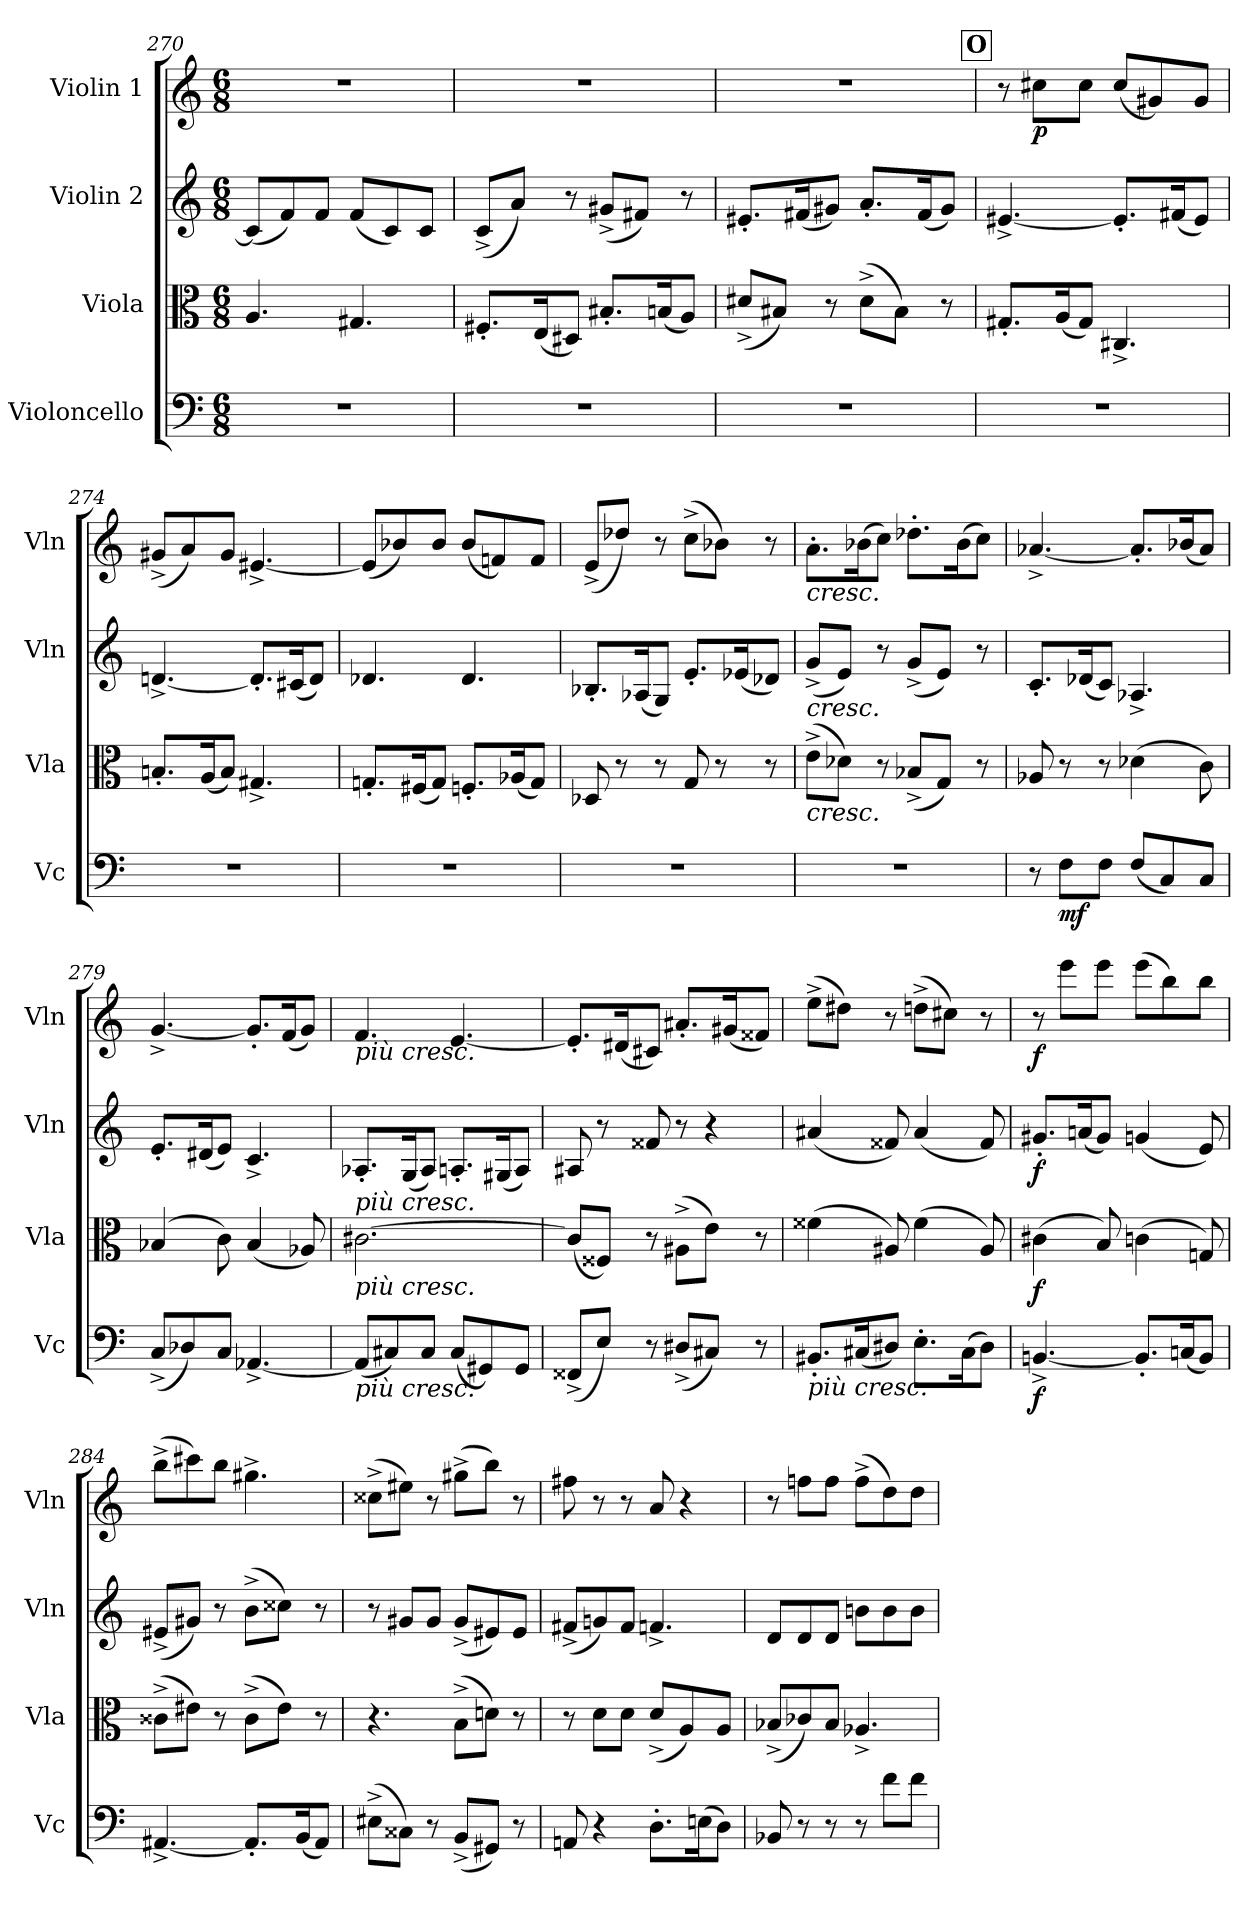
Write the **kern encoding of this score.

**kern	**dynam	**kern	**dynam	**kern	**dynam	**kern	**dynam
*part4	*part4	*part3	*part3	*part2	*part2	*part1	*part1
*staff4	*staff4	*staff3	*staff3	*staff2	*staff2	*staff1	*staff1
*I"Violoncello	*	*I"Viola	*	*I"Violin 2	*	*I"Violin 1	*
*I'Vc	*	*I'Vla	*	*I'Vln	*	*I'Vln	*
*clefF4	*	*clefC3	*	*clefG2	*	*clefG2	*
*k[]	*	*k[]	*	*k[]	*	*k[]	*
*M6/8	*	*M6/8	*	*M6/8	*	*M6/8	*
=270	=270	=270	=270	=270	=270	=270	=270
2.r	.	4.A/	.	(<8c/L]	.	2.r	.
.	.	.	.	8f/)	.	.	.
.	.	.	.	8f/J	.	.	.
.	.	4.G#X/	.	(<8f/L	.	.	.
.	.	.	.	8c/)	.	.	.
.	.	.	.	8c/J	.	.	.
=271	=271	=271	=271	=271	=271	=271	=271
2.r	.	8.F#X'/L	.	(<8c^/L	.	2.r	.
.	.	.	.	8a/J)	.	.	.
.	.	(<16E/K	.	.	.	.	.
.	.	8D#X/J)	.	8r	.	.	.
.	.	8.B#X'/L	.	(<8g#X^/L	.	.	.
.	.	.	.	8f#X/J)	.	.	.
.	.	(<16Bn/K	.	.	.	.	.
.	.	8A/J)	.	8r	.	.	.
=272	=272	=272	=272	=272	=272	=272	=272
2.r	.	(<8d#X^/L	.	8.e#X'/L	.	2.r	.
.	.	8B#X/J)	.	.	.	.	.
.	.	.	.	(<16f#X/K	.	.	.
.	.	8r	.	8g#X/J)	.	.	.
.	.	(>8d#^\L	.	8.a'/L	.	.	.
.	.	8B#\J)	.	.	.	.	.
.	.	.	.	(<16f#/K	.	.	.
.	.	8r	.	8g#/J)	.	.	.
!!LO:LB:g=z
!!LO:REH:place=s1:a:B:fs=14:t=O
=273	=273	=273	=273	=273	=273	=273	=273
2.r	.	8.G#X'/L	.	[4.e#X^/	.	8r	.
!	!	!	!	!	!	!	!LO:DY:b
.	.	.	.	.	.	8cc#X\L	p
.	.	(<16A/K	.	.	.	.	.
.	.	8G#/J)	.	.	.	8cc#\J	.
.	.	4.C#X^/	.	8.e#'/L]	.	(<8cc#/L	.
.	.	.	.	.	.	8g#X/)	.
.	.	.	.	(<16f#X/K	.	.	.
.	.	.	.	8e#/J)	.	8g#/J	.
=274	=274	=274	=274	=274	=274	=274	=274
2.r	.	8.Bn'/L	.	[4.dn^/	.	(<8g#X^/L	.
.	.	.	.	.	.	8a/)	.
.	.	(<16A/K	.	.	.	.	.
.	.	8B/J)	.	.	.	8g#/J	.
.	.	4.G#X^/	.	8.d'/L]	.	[4.e#X^/	.
.	.	.	.	(<16c#X/K	.	.	.
.	.	.	.	8d/J)	.	.	.
=275	=275	=275	=275	=275	=275	=275	=275
2.r	.	8.Gn'/L	.	4.d-X/	.	(<8e#/L]	.
.	.	.	.	.	.	8b-X/)	.
.	.	(<16F#X/K	.	.	.	.	.
.	.	8G/J)	.	.	.	8b-/J	.
.	.	8.Fn'/L	.	4.d-/	.	(<8b-/L	.
.	.	.	.	.	.	8fn/)	.
.	.	(<16A-X/K	.	.	.	.	.
.	.	8G/J)	.	.	.	8f/J	.
=276	=276	=276	=276	=276	=276	=276	=276
2.r	.	8D-X/	.	8.B-X'/L	.	(<8e^/L	.
.	.	8r	.	.	.	8dd-X/J)	.
.	.	.	.	(<16A-X/K	.	.	.
.	.	8r	.	8G/J)	.	8r	.
.	.	8G/	.	8.e'/L	.	(>8cc^\L	.
.	.	8r	.	.	.	8b-X\J)	.
.	.	.	.	(<16e-X/K	.	.	.
.	.	8r	.	8d-X/J)	.	8r	.
=277	=277	=277	=277	=277	=277	=277	=277
!	!	!	!	!	!	!LO:TX:b:i:t=cresc.	!
!	!	!	!	!LO:TX:b:i:t=cresc.	!	!	!
!	!	!LO:TX:b:i:t=cresc.	!	!	!	!	!
2.r	.	(>8e^\L	.	(<8g^/L	.	8.a'\L	.
.	.	8d-X\J)	.	8e/J)	.	.	.
.	.	.	.	.	.	(>16b-X\K	.
.	.	8r	.	8r	.	8cc\J)	.
.	.	(<8B-X^/L	.	(<8g^/L	.	8.dd-X'\L	.
.	.	8G/J)	.	8e/J)	.	.	.
.	.	.	.	.	.	(>16b-\K	.
.	.	8r	.	8r	.	8cc\J)	.
!!LO:LB:g=z
=278	=278	=278	=278	=278	=278	=278	=278
8r	.	8A-X/	.	8.c'/L	.	[4.a-X^/	.
!	!LO:DY:b	!	!	!	!	!	!
8F\L	mf	8r	.	.	.	.	.
.	.	.	.	(<16d-X/K	.	.	.
8F\J	.	8r	.	8c/J)	.	.	.
(<8F/L	.	(>4d-X\	.	4.A-X^/	.	8.a-'/L]	.
8C/)	.	.	.	.	.	.	.
.	.	.	.	.	.	(<16b-X/K	.
8C/J	.	8c\)	.	.	.	8a-/J)	.
=279	=279	=279	=279	=279	=279	=279	=279
(<8C^/L	.	(>4B-X/	.	8.e'/L	.	[4.g^/	.
8D-X/)	.	.	.	.	.	.	.
.	.	.	.	(<16d#X/K	.	.	.
8C/J	.	8c\)	.	8e/J)	.	.	.
[4.AA-X^/	.	(<4B-/	.	4.c^/	.	8.g'/L]	.
.	.	.	.	.	.	(<16f/K	.
.	.	8A-X/)	.	.	.	8g/J)	.
=280	=280	=280	=280	=280	=280	=280	=280
!	!	!	!	!	!	!LO:TX:b:i:t=più cresc.	!
!	!	!	!	!LO:TX:b:i:t=più cresc.	!	!	!
!	!	!LO:TX:b:i:t=più cresc.	!	!	!	!	!
!LO:TX:b:i:t=più cresc.	!	!	!	!	!	!	!
(<8AA-/L]	.	[2.c#X\	.	8.A-X'/L	.	4.f/	.
8C#X/)	.	.	.	.	.	.	.
.	.	.	.	(<16G/K	.	.	.
8C#/J	.	.	.	8A-/J)	.	.	.
(<8C#/L	.	.	.	8.An'/L	.	[4.e/	.
8GG#X/)	.	.	.	.	.	.	.
.	.	.	.	(<16G#X/K	.	.	.
8GG#/J	.	.	.	8A/J)	.	.	.
=281	=281	=281	=281	=281	=281	=281	=281
(<8FF##X^/L	.	(<8c#/L]	.	8A#X/	.	8.e'/L]	.
8E/J)	.	8F##X/J)	.	8r	.	.	.
.	.	.	.	.	.	(<16d#X/K	.
8r	.	8r	.	8f##X/	.	8c#X/J)	.
(<8D#X^/L	.	(>8A#X^\L	.	8r	.	8.a#X'/L	.
8C#X/J)	.	8e\J)	.	4r	.	.	.
.	.	.	.	.	.	(<16g#X/K	.
8r	.	8r	.	.	.	8f##X/J)	.
=282	=282	=282	=282	=282	=282	=282	=282
!LO:TX:b:i:t=più cresc.	!	!	!	!	!	!	!
8.BB#X'/L	.	(>4f##X\	.	(<4a#X/	.	(>8ee^\L	.
.	.	.	.	.	.	8dd#X\J)	.
(<16C#X/K	.	.	.	.	.	.	.
8D#X/J)	.	8A#X/)	.	8f##X/)	.	8r	.
8.E'\L	.	(>4f##\	.	(<4a#/	.	(>8ddn^\L	.
.	.	.	.	.	.	8cc#X\J)	.
(>16C#\K	.	.	.	.	.	.	.
8D#\J)	.	8A#/)	.	8f##/)	.	8r	.
!!LO:LB:g=z
=283	=283	=283	=283	=283	=283	=283	=283
!	!LO:DY:b	!	!LO:DY:b	!	!LO:DY:b	!	!LO:DY:b
[4.BBn^/	f	(>4c#X\	f	8.g#X'/L	f	8r	f
.	.	.	.	.	.	8eee\L	.
.	.	.	.	(<16an/K	.	.	.
.	.	8B/)	.	8g#/J)	.	8eee\J	.
8.BB'/L]	.	(>4cn\	.	(<4gn/	.	(>8eee\L	.
.	.	.	.	.	.	8bb\)	.
(<16Cn/K	.	.	.	.	.	.	.
8BB/J)	.	8Gn/)	.	8e/)	.	8bb\J	.
=284	=284	=284	=284	=284	=284	=284	=284
[4.AA#X^/	.	(>8c##X^\L	.	(<8e#X^/L	.	(>8bb^\L	.
.	.	8e#X\J)	.	8g#X/J)	.	8ccc#X\)	.
.	.	8r	.	8r	.	8bb\J	.
8.AA#'/L]	.	(>8c##^\L	.	(>8b^\L	.	4.gg#X^\	.
.	.	8e#\J)	.	8cc##X\J)	.	.	.
(<16BB/K	.	.	.	.	.	.	.
8AA#/J)	.	8r	.	8r	.	.	.
=285	=285	=285	=285	=285	=285	=285	=285
(>8E#X^\L	.	4.r	.	8r	.	(>8cc##X^\L	.
8C##X\J)	.	.	.	8g#X/L	.	8ee#X\J)	.
8r	.	.	.	8g#/J	.	8r	.
(<8BB^/L	.	(>8B^\L	.	(<8g#^/L	.	(>8gg#X^\L	.
8GG#X/J)	.	8dn\J)	.	8e#X/)	.	8bb\J)	.
8r	.	8r	.	8e#/J	.	8r	.
=286	=286	=286	=286	=286	=286	=286	=286
8AAn/	.	8r	.	(<8f#X^/L	.	8ff#X\	.
4r	.	8d\L	.	8gn/)	.	8r	.
.	.	8d\J	.	8f#/J	.	8r	.
8.D'\L	.	(<8d^/L	.	4.fn^/	.	8a/	.
.	.	8A/)	.	.	.	4r	.
(>16En\K	.	.	.	.	.	.	.
8D\J)	.	8A/J	.	.	.	.	.
=287	=287	=287	=287	=287	=287	=287	=287
8BB-X/	.	(<8B-X^/L	.	8d/L	.	8r	.
8r	.	8c-X/)	.	8d/	.	8ffn\L	.
8r	.	8B-/J	.	8d/J	.	8ff\J	.
8r	.	4.A-X^/	.	8bn\L	.	(>8ff^\L	.
8f\L	.	.	.	8b\	.	8dd\)	.
8f\J	.	.	.	8b\J	.	8dd\J	.
=	=	=	=	=	=	=	=
*-	*-	*-	*-	*-	*-	*-	*-
